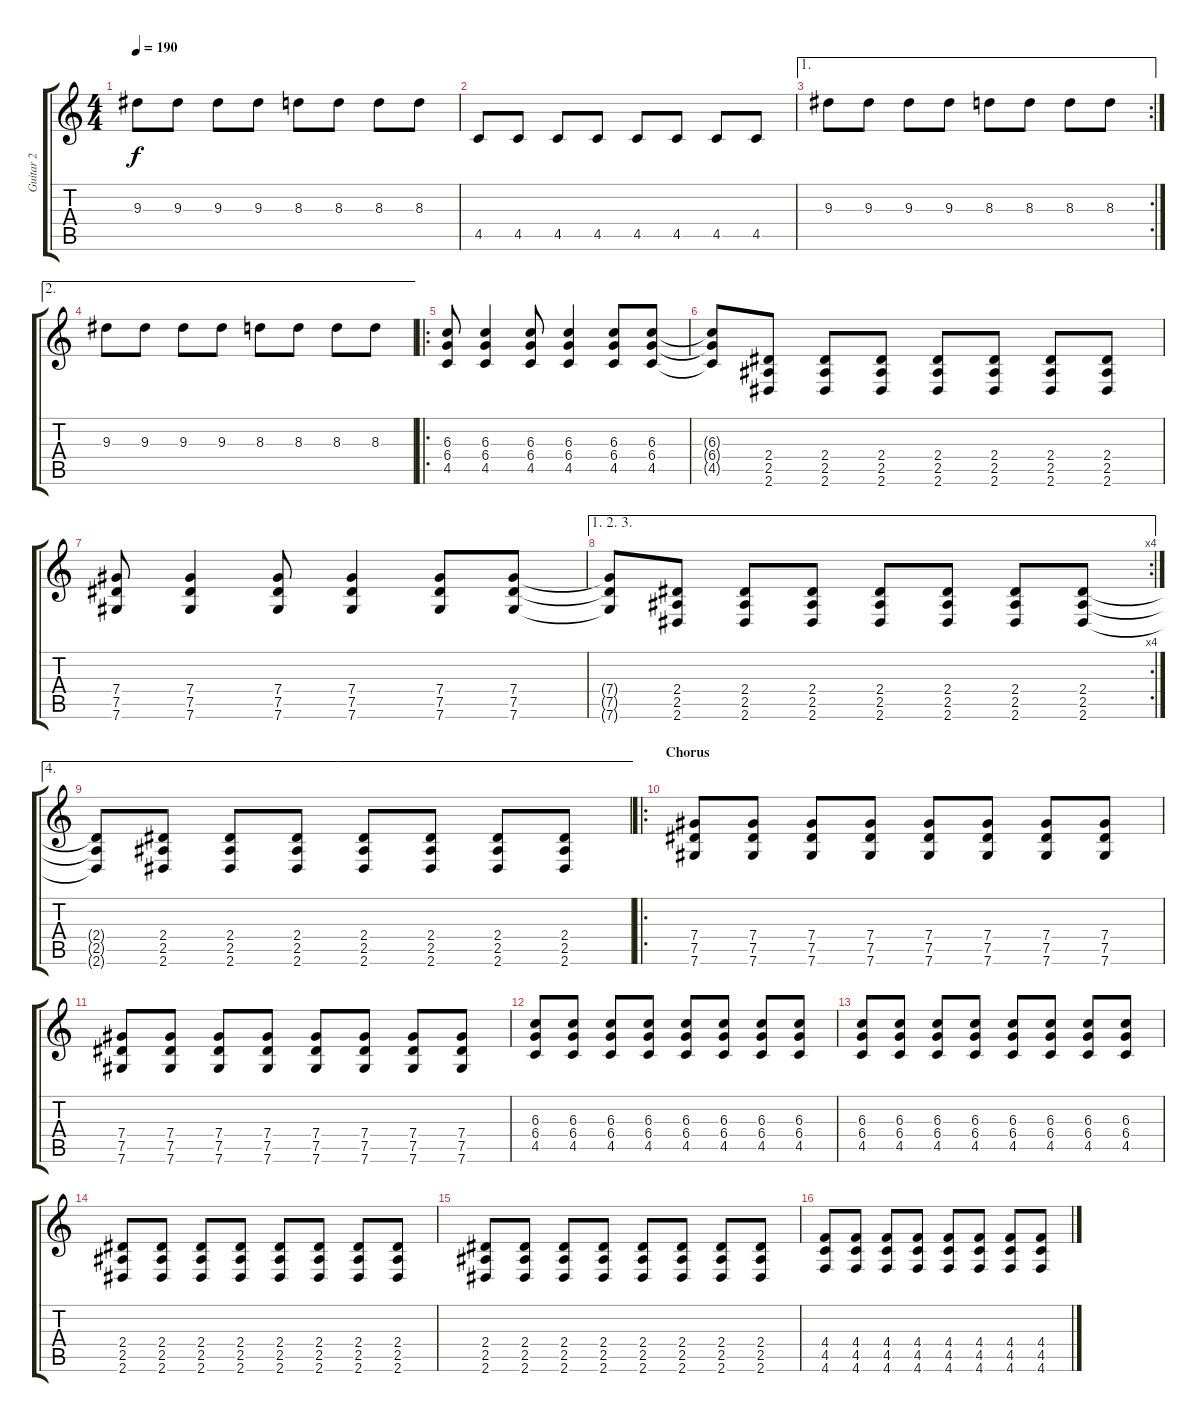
\track ("Guitar 2" "Guitar 2") {instrument distortionguitar}
\staff {score tabs}
\tuning (Eb4 Bb3 Gb3 Db3 Ab2 Db2) {hide}
\ts (4 4)
\tempo 190
\clef g2
\ks c
9.3.8{dy f} 9.3.8 9.3.8 9.3.8 8.3.8 8.3.8 8.3.8 8.3.8 |
4.5.8 4.5.8 4.5.8 4.5.8 4.5.8 4.5.8 4.5.8 4.5.8 |
\ae 1
\rc 2
9.3.8 9.3.8 9.3.8 9.3.8 8.3.8 8.3.8 8.3.8 8.3.8 |
\ae 2
9.3.8 9.3.8 9.3.8 9.3.8 8.3.8 8.3.8 8.3.8 8.3.8 |
\ro
(6.3 6.4 4.5).8 (6.3 6.4 4.5).4 (6.3 6.4 4.5).8 (6.3 6.4 4.5).4 (6.3 6.4 4.5).8 (6.3 6.4 4.5).8 |
(6.3{t} 6.4{t} 4.5{t}).8 (2.4 2.5 2.6).8 (2.4 2.5 2.6).8 (2.4 2.5 2.6).8 (2.4 2.5 2.6).8 (2.4 2.5 2.6).8 (2.4 2.5 2.6).8 (2.4 2.5 2.6).8 |
(7.4 7.5 7.6).8 (7.4 7.5 7.6).4 (7.4 7.5 7.6).8 (7.4 7.5 7.6).4 (7.4 7.5 7.6).8 (7.4 7.5 7.6).8 |
\ae (1 2 3)
\rc 4
(7.4{t} 7.5{t} 7.6{t}).8 (2.4 2.5 2.6).8 (2.4 2.5 2.6).8 (2.4 2.5 2.6).8 (2.4 2.5 2.6).8 (2.4 2.5 2.6).8 (2.4 2.5 2.6).8 (2.4 2.5 2.6).8 |
\ae 4
(2.4{t} 2.5{t} 2.6{t}).8 (2.4 2.5 2.6).8 (2.4 2.5 2.6).8 (2.4 2.5 2.6).8 (2.4 2.5 2.6).8 (2.4 2.5 2.6).8 (2.4 2.5 2.6).8 (2.4 2.5 2.6).8 |
\ro
\section ("" "Chorus")
(7.4 7.5 7.6).8 (7.4 7.5 7.6).8 (7.4 7.5 7.6).8 (7.4 7.5 7.6).8 (7.4 7.5 7.6).8 (7.4 7.5 7.6).8 (7.4 7.5 7.6).8 (7.4 7.5 7.6).8 |
(7.4 7.5 7.6).8 (7.4 7.5 7.6).8 (7.4 7.5 7.6).8 (7.4 7.5 7.6).8 (7.4 7.5 7.6).8 (7.4 7.5 7.6).8 (7.4 7.5 7.6).8 (7.4 7.5 7.6).8 |
(6.3 6.4 4.5).8 (6.3 6.4 4.5).8 (6.3 6.4 4.5).8 (6.3 6.4 4.5).8 (6.3 6.4 4.5).8 (6.3 6.4 4.5).8 (6.3 6.4 4.5).8 (6.3 6.4 4.5).8 |
(6.3 6.4 4.5).8 (6.3 6.4 4.5).8 (6.3 6.4 4.5).8 (6.3 6.4 4.5).8 (6.3 6.4 4.5).8 (6.3 6.4 4.5).8 (6.3 6.4 4.5).8 (6.3 6.4 4.5).8 |
(2.4 2.5 2.6).8 (2.4 2.5 2.6).8 (2.4 2.5 2.6).8 (2.4 2.5 2.6).8 (2.4 2.5 2.6).8 (2.4 2.5 2.6).8 (2.4 2.5 2.6).8 (2.4 2.5 2.6).8 |
(2.4 2.5 2.6).8 (2.4 2.5 2.6).8 (2.4 2.5 2.6).8 (2.4 2.5 2.6).8 (2.4 2.5 2.6).8 (2.4 2.5 2.6).8 (2.4 2.5 2.6).8 (2.4 2.5 2.6).8 |
(4.4 4.5 4.6).8 (4.4 4.5 4.6).8 (4.4 4.5 4.6).8 (4.4 4.5 4.6).8 (4.4 4.5 4.6).8 (4.4 4.5 4.6).8 (4.4 4.5 4.6).8 (4.4 4.5 4.6).8
